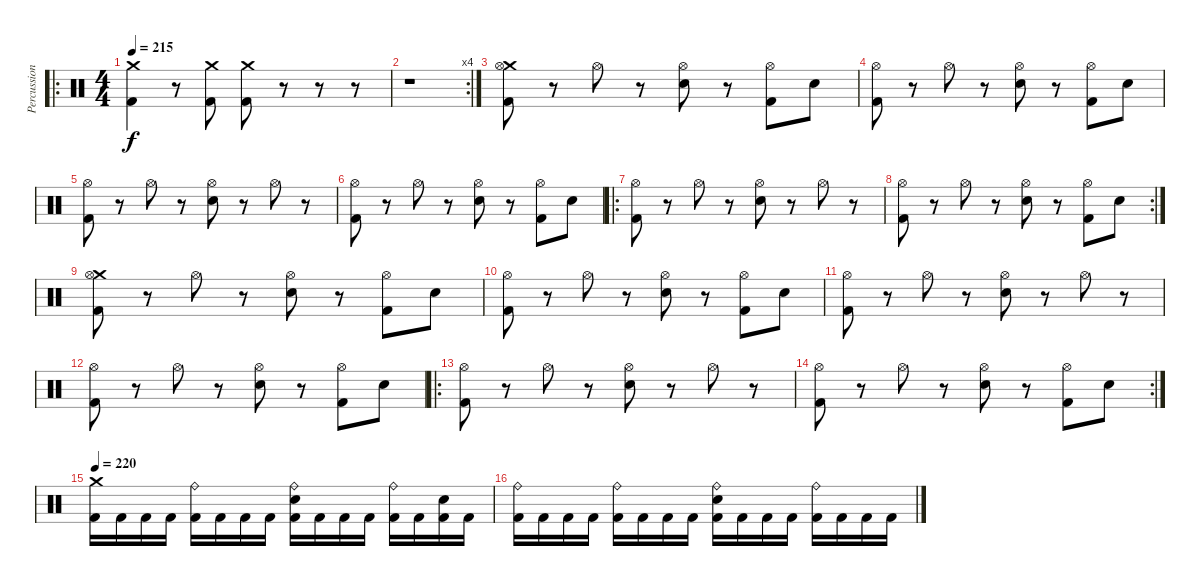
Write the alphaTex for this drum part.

\track ("Percussion" "Percussion") {instrument percussion}
\staff {score}
\articulation defaults
\ro
\ts (4 4)
\tempo 215
\clef neutral
\ks c
("Crash medium (hit)" "Kick (hit) 2").4{dy f} r.8 ("Crash medium (hit)" "Kick (hit) 2").8 ("Crash medium (hit)" "Kick (hit) 2").8 r.8 r.8 r.8 |
\rc 4
r.1 |
("Crash medium (hit)" "Hi-Hat (open)" "Kick (hit) 2").8 r.8 "Hi-Hat (open)".8 r.8 ("Hi-Hat (open)" "Electric Snare (hit)").8 r.8 ("Hi-Hat (open)" "Kick (hit) 2").8 "Electric Snare (hit)".8 |
("Hi-Hat (open)" "Kick (hit) 2").8 r.8 "Hi-Hat (open)".8 r.8 ("Hi-Hat (open)" "Electric Snare (hit)").8 r.8 ("Hi-Hat (open)" "Kick (hit) 2").8 "Electric Snare (hit)".8 |
("Hi-Hat (open)" "Kick (hit) 2").8 r.8 "Hi-Hat (open)".8 r.8 ("Hi-Hat (open)" "Electric Snare (hit)").8 r.8 "Hi-Hat (open)".8 r.8 |
("Hi-Hat (open)" "Kick (hit) 2").8 r.8 "Hi-Hat (open)".8 r.8 ("Hi-Hat (open)" "Electric Snare (hit)").8 r.8 ("Hi-Hat (open)" "Kick (hit) 2").8 "Electric Snare (hit)".8 |
\ro
("Hi-Hat (open)" "Kick (hit) 2").8 r.8 "Hi-Hat (open)".8 r.8 ("Hi-Hat (open)" "Electric Snare (hit)").8 r.8 "Hi-Hat (open)".8 r.8 |
\rc 2
("Hi-Hat (open)" "Kick (hit) 2").8 r.8 "Hi-Hat (open)".8 r.8 ("Hi-Hat (open)" "Electric Snare (hit)").8 r.8 ("Hi-Hat (open)" "Kick (hit) 2").8 "Electric Snare (hit)".8 |
("Crash medium (hit)" "Hi-Hat (open)" "Kick (hit) 2").8 r.8 "Hi-Hat (open)".8 r.8 ("Hi-Hat (open)" "Electric Snare (hit)").8 r.8 ("Hi-Hat (open)" "Kick (hit) 2").8 "Electric Snare (hit)".8 |
("Hi-Hat (open)" "Kick (hit) 2").8 r.8 "Hi-Hat (open)".8 r.8 ("Hi-Hat (open)" "Electric Snare (hit)").8 r.8 ("Hi-Hat (open)" "Kick (hit) 2").8 "Electric Snare (hit)".8 |
("Hi-Hat (open)" "Kick (hit) 2").8 r.8 "Hi-Hat (open)".8 r.8 ("Hi-Hat (open)" "Electric Snare (hit)").8 r.8 "Hi-Hat (open)".8 r.8 |
("Hi-Hat (open)" "Kick (hit) 2").8 r.8 "Hi-Hat (open)".8 r.8 ("Hi-Hat (open)" "Electric Snare (hit)").8 r.8 ("Hi-Hat (open)" "Kick (hit) 2").8 "Electric Snare (hit)".8 |
\ro
("Hi-Hat (open)" "Kick (hit) 2").8 r.8 "Hi-Hat (open)".8 r.8 ("Hi-Hat (open)" "Electric Snare (hit)").8 r.8 "Hi-Hat (open)".8 r.8 |
\rc 2
("Hi-Hat (open)" "Kick (hit) 2").8 r.8 "Hi-Hat (open)".8 r.8 ("Hi-Hat (open)" "Electric Snare (hit)").8 r.8 ("Hi-Hat (open)" "Kick (hit) 2").8 "Electric Snare (hit)".8 |
\tempo 220
("Crash medium (hit)" "Kick (hit) 2").16 "Kick (hit) 2".16 "Kick (hit) 2".16 "Kick (hit) 2".16 ("Ride (bell)" "Kick (hit) 2").16 "Kick (hit) 2".16 "Kick (hit) 2".16 "Kick (hit) 2".16 ("Ride (bell)" "Electric Snare (hit)" "Kick (hit) 2").16 "Kick (hit) 2".16 "Kick (hit) 2".16 "Kick (hit) 2".16 ("Ride (bell)" "Kick (hit) 2").16 "Kick (hit) 2".16 ("Electric Snare (hit)" "Kick (hit) 2").16 "Kick (hit) 2".16 |
("Ride (bell)" "Kick (hit) 2").16 "Kick (hit) 2".16 "Kick (hit) 2".16 "Kick (hit) 2".16 ("Ride (bell)" "Kick (hit) 2").16 "Kick (hit) 2".16 "Kick (hit) 2".16 "Kick (hit) 2".16 ("Ride (bell)" "Electric Snare (hit)" "Kick (hit) 2").16 "Kick (hit) 2".16 "Kick (hit) 2".16 "Kick (hit) 2".16 ("Ride (bell)" "Kick (hit) 2").16 "Kick (hit) 2".16 "Kick (hit) 2".16 "Kick (hit) 2".16
